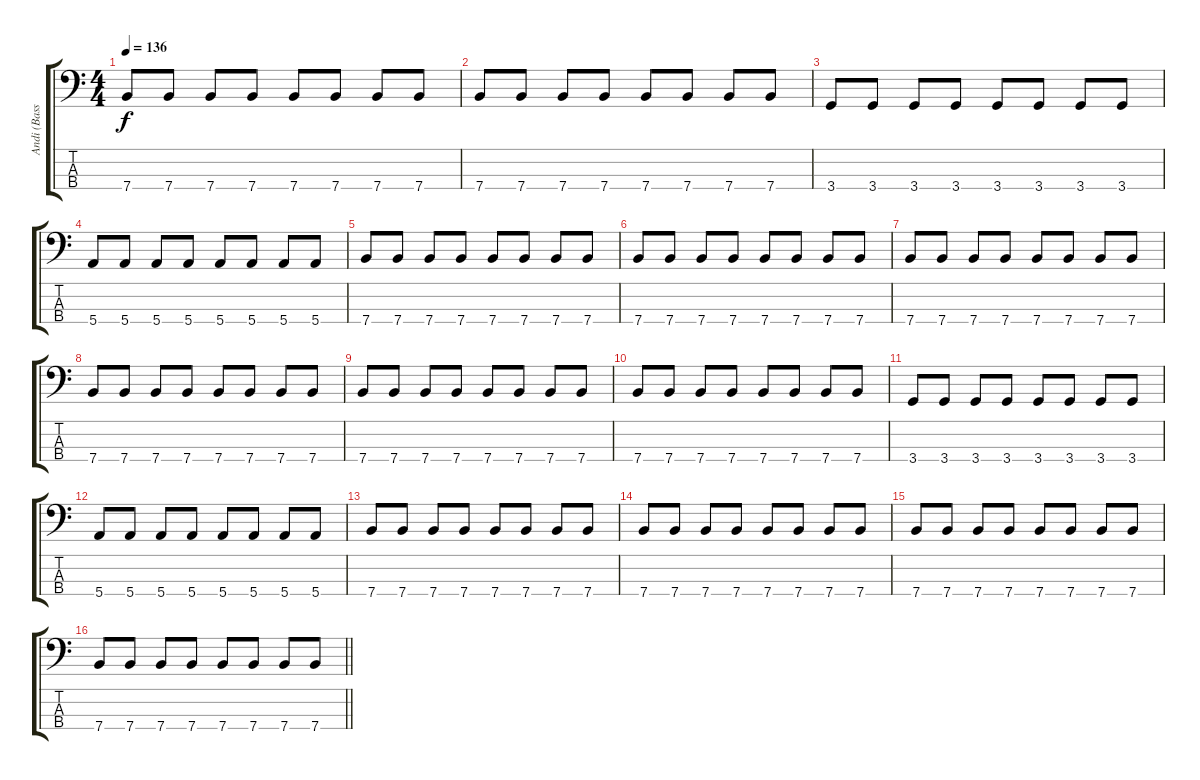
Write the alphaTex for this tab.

\track ("Andi (Bass)" "Andi (Bass") {instrument electricbasspick}
\staff {score tabs}
\tuning (G2 D2 A1 E1) {hide}
\ts (4 4)
\tempo 136
\clef f4
\ks c
7.4.8{dy f} 7.4.8 7.4.8 7.4.8 7.4.8 7.4.8 7.4.8 7.4.8 |
7.4.8 7.4.8 7.4.8 7.4.8 7.4.8 7.4.8 7.4.8 7.4.8 |
3.4.8 3.4.8 3.4.8 3.4.8 3.4.8 3.4.8 3.4.8 3.4.8 |
5.4.8 5.4.8 5.4.8 5.4.8 5.4.8 5.4.8 5.4.8 5.4.8 |
7.4.8 7.4.8 7.4.8 7.4.8 7.4.8 7.4.8 7.4.8 7.4.8 |
7.4.8 7.4.8 7.4.8 7.4.8 7.4.8 7.4.8 7.4.8 7.4.8 |
7.4.8 7.4.8 7.4.8 7.4.8 7.4.8 7.4.8 7.4.8 7.4.8 |
7.4.8 7.4.8 7.4.8 7.4.8 7.4.8 7.4.8 7.4.8 7.4.8 |
7.4.8 7.4.8 7.4.8 7.4.8 7.4.8 7.4.8 7.4.8 7.4.8 |
7.4.8 7.4.8 7.4.8 7.4.8 7.4.8 7.4.8 7.4.8 7.4.8 |
3.4.8 3.4.8 3.4.8 3.4.8 3.4.8 3.4.8 3.4.8 3.4.8 |
5.4.8 5.4.8 5.4.8 5.4.8 5.4.8 5.4.8 5.4.8 5.4.8 |
7.4.8 7.4.8 7.4.8 7.4.8 7.4.8 7.4.8 7.4.8 7.4.8 |
7.4.8 7.4.8 7.4.8 7.4.8 7.4.8 7.4.8 7.4.8 7.4.8 |
7.4.8 7.4.8 7.4.8 7.4.8 7.4.8 7.4.8 7.4.8 7.4.8 |
\barLineRight lightlight
7.4.8 7.4.8 7.4.8 7.4.8 7.4.8 7.4.8 7.4.8 7.4.8
